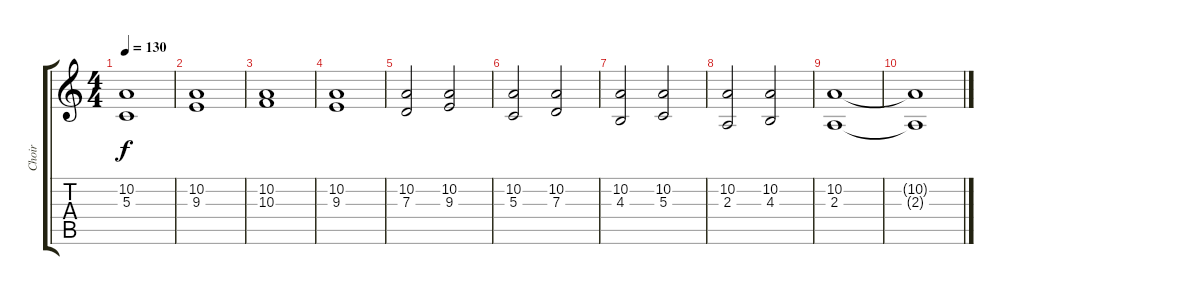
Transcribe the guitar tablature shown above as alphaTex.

\track ("Choir" "Choir") {instrument choiraahs}
\staff {score tabs}
\tuning (E4 B3 G3 D3 A2 E2) {hide}
\ts (4 4)
\tempo 130
\clef g2
\ks c
(10.2 5.3).1{dy f} |
(10.2 9.3).1 |
(10.2 10.3).1 |
(10.2 9.3).1 |
(10.2 7.3).2 (10.2 9.3).2 |
(10.2 5.3).2 (10.2 7.3).2 |
(10.2 4.3).2 (10.2 5.3).2 |
(10.2 2.3).2 (10.2 4.3).2 |
(10.2 2.3).1 |
(10.2{t} 2.3{t}).1
